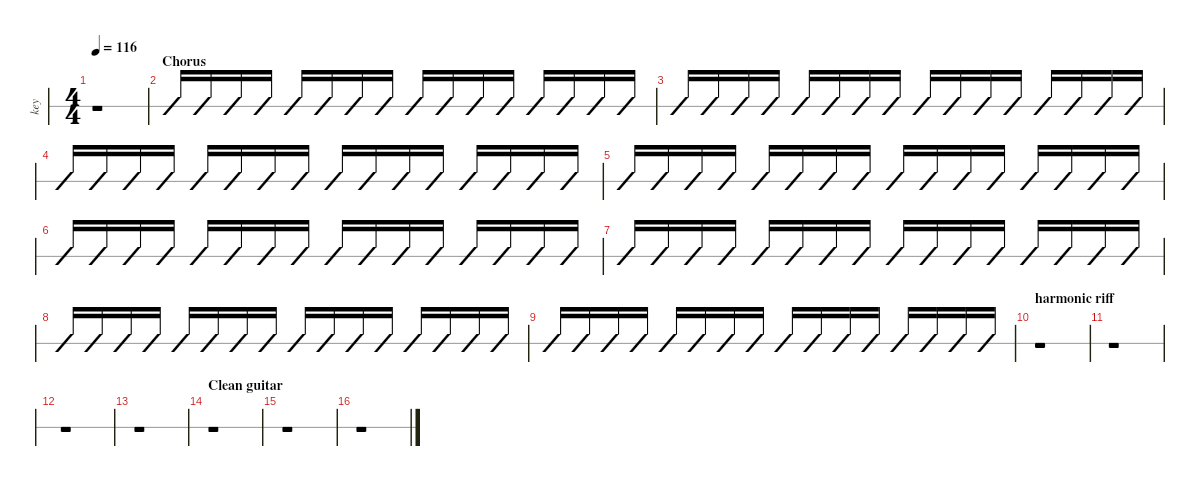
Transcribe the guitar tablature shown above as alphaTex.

\defaultSystemsLayout 4
\hideDynamics
\bracketExtendMode nobrackets
\track ("Synth" "key") {instrument distortionguitar}
\staff {slash}
\tuning (D4 A3 F3 C3 G2 D2 G1)
\voice
\ts (4 4)
\tempo 116
\clef g2
\ks c
r.1{dy f} |
\section ("" "Chorus")
0.3.16 1.3{acc #}.16 12.3.16 0.3.16 1.3{acc #}.16 12.3.16 0.3.16 1.3{acc #}.16 12.3.16 0.3.16 1.3{acc #}.16 12.3.16 0.3.16 1.3{acc #}.16 12.3.16 0.3.16 |
1.3{acc #}.16 3.3{acc #}.16 12.3.16 1.3{acc #}.16 3.3{acc #}.16 12.3.16 1.3{acc #}.16 3.3{acc #}.16 12.3.16 1.3{acc #}.16 3.3{acc #}.16 12.3.16 1.3{acc #}.16 3.3{acc #}.16 12.3.16 1.3{acc #}.16 |
3.4{acc #}.16 6.4{acc #}.16 17.4.16 3.4{acc #}.16 6.4{acc #}.16 17.4.16 3.4{acc #}.16 6.4{acc #}.16 17.4.16 3.4{acc #}.16 6.4{acc #}.16 17.4.16 3.4{acc #}.16 6.4{acc #}.16 17.4.16 3.4{acc #}.16 |
6.4{acc #}.16 17.4.16 3.4{acc #}.16 6.4{acc #}.16 17.4.16 3.4{acc #}.16 6.4{acc #}.16 17.4.16 3.4{acc #}.16 6.4{acc #}.16 18.4{acc #}.16 3.4{acc #}.16 6.4{acc #}.16 18.4{acc #}.16 8.4{acc #}.16 10.4{acc #}.16 |
0.3.16 1.3{acc #}.16 12.3.16 0.3.16 1.3{acc #}.16 12.3.16 0.3.16 1.3{acc #}.16 12.3.16 0.3.16 1.3{acc #}.16 12.3.16 0.3.16 1.3{acc #}.16 12.3.16 0.3.16 |
1.3{acc #}.16 3.3{acc #}.16 12.3.16 1.3{acc #}.16 3.3{acc #}.16 12.3.16 1.3{acc #}.16 3.3{acc #}.16 12.3.16 1.3{acc #}.16 3.3{acc #}.16 12.3.16 1.3{acc #}.16 3.3{acc #}.16 12.3.16 1.3{acc #}.16 |
3.4{acc #}.16 6.4{acc #}.16 17.4.16 3.4{acc #}.16 6.4{acc #}.16 17.4.16 3.4{acc #}.16 6.4{acc #}.16 17.4.16 3.4{acc #}.16 6.4{acc #}.16 17.4.16 3.4{acc #}.16 6.4{acc #}.16 17.4.16 3.4{acc #}.16 |
6.4{acc #}.16 17.4.16 3.4{acc #}.16 6.4{acc #}.16 17.4.16 3.4{acc #}.16 6.4{acc #}.16 17.4.16 3.4{acc #}.16 6.4{acc #}.16 18.4{acc #}.16 3.4{acc #}.16 6.4{acc #}.16 18.4{acc #}.16 8.4{acc #}.16 10.4{acc #}.16 |
\section ("" "harmonic riff")
r.1 |
r.1 |
r.1 |
r.1 |
\section ("" "Clean guitar ")
r.1 |
r.1 |
r.1
\voice
\clef g2
\ottava regular
\simile none
\ks c
r.4{dy mf} r.4 r.4 r.4 |
r.4 r.4 r.4 r.4 |
r.4 r.4 r.4 r.4 |
r.4 r.4 r.4 r.4 |
r.4 r.4 r.4 r.4 |
r.4 r.4 r.4 r.4 |
r.4 r.4 r.4 r.4 |
r.4 r.4 r.4 r.4 |
r.4 r.4 r.4 r.4 |
r.4 r.4 r.4 r.4 |
r.4 r.4 r.4 r.4 |
r.4 r.4 r.4 r.4 |
r.4 r.4 r.4 r.4 |
r.4 r.4 r.4 r.4 |
r.4 r.4 r.4 r.4 |
r.4 r.4 r.4 r.4
